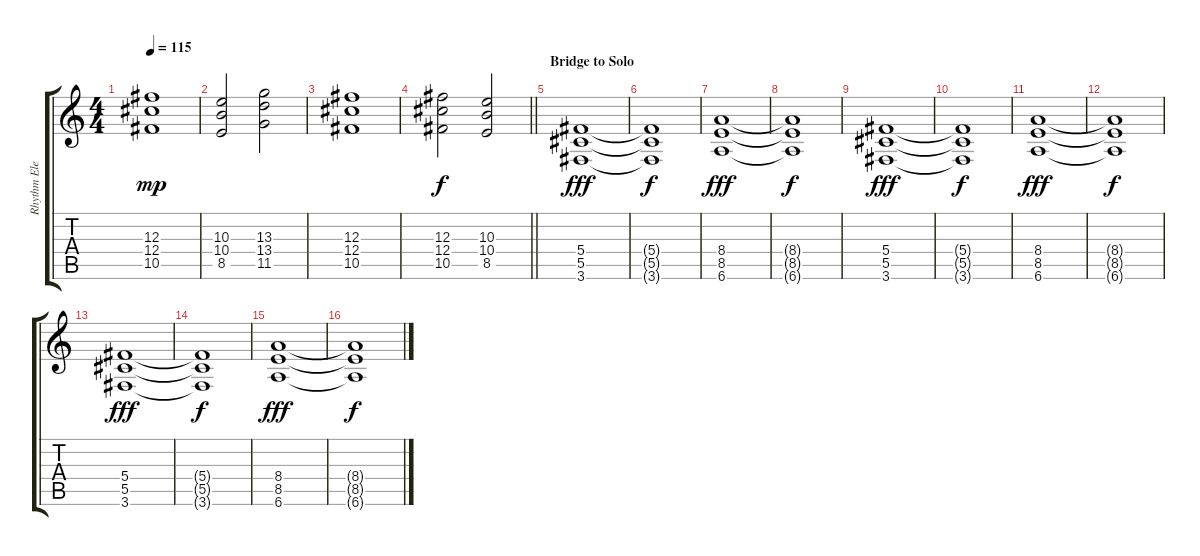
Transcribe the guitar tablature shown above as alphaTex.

\track ("Rhythm Elect" "Rhythm Ele") {instrument distortionguitar}
\staff {score tabs}
\tuning (Eb4 Bb3 Gb3 Db3 Ab2 Eb2) {hide}
\ts (4 4)
\tempo 115
\clef g2
\ks c
(12.3 12.4 10.5).1{dy mp} |
(10.3 10.4 8.5).2 (13.3 13.4 11.5).2 |
(12.3 12.4 10.5).1 |
\barLineRight lightlight
(12.3 12.4 10.5).2{dy f} (10.3 10.4 8.5).2 |
\section ("" "Bridge to Solo")
(5.4 5.5 3.6).1{dy fff} |
(5.4{t} 5.5{t} 3.6{t}).1{dy f} |
(8.4 8.5 6.6).1{dy fff} |
(8.4{t} 8.5{t} 6.6{t}).1{dy f} |
(5.4 5.5 3.6).1{dy fff} |
(5.4{t} 5.5{t} 3.6{t}).1{dy f} |
(8.4 8.5 6.6).1{dy fff} |
(8.4{t} 8.5{t} 6.6{t}).1{dy f} |
(5.4 5.5 3.6).1{dy fff} |
(5.4{t} 5.5{t} 3.6{t}).1{dy f} |
(8.4 8.5 6.6).1{dy fff} |
(8.4{t} 8.5{t} 6.6{t}).1{dy f}
